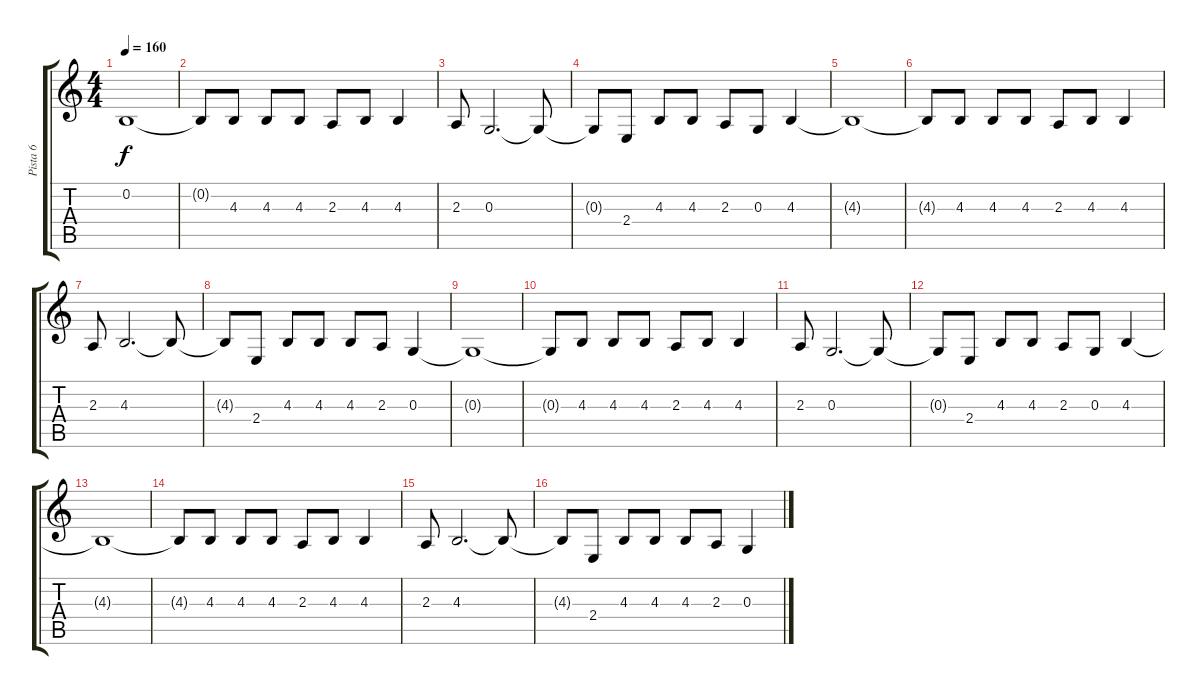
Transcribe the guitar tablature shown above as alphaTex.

\track ("Pista 6" "Pista 6") {instrument electricgrandpiano}
\staff {score tabs}
\tuning (E4 B3 G3 D3 A2 E2) {hide}
\ts (4 4)
\tempo 160
\clef g2
\ks c
0.2.1{dy f} |
0.2{t}.8 4.3.8 4.3.8 4.3.8 2.3.8 4.3.8 4.3.4 |
2.3.8 0.3.2{d} 0.3{t}.8 |
0.3{t}.8 2.4.8 4.3.8 4.3.8 2.3.8 0.3.8 4.3.4 |
4.3{t}.1 |
4.3{t}.8 4.3.8 4.3.8 4.3.8 2.3.8 4.3.8 4.3.4 |
2.3.8 4.3.2{d} 4.3{t}.8 |
4.3{t}.8 2.4.8 4.3.8 4.3.8 4.3.8 2.3.8 0.3.4 |
0.3{t}.1 |
0.3{t}.8 4.3.8 4.3.8 4.3.8 2.3.8 4.3.8 4.3.4 |
2.3.8 0.3.2{d} 0.3{t}.8 |
0.3{t}.8 2.4.8 4.3.8 4.3.8 2.3.8 0.3.8 4.3.4 |
4.3{t}.1 |
4.3{t}.8 4.3.8 4.3.8 4.3.8 2.3.8 4.3.8 4.3.4 |
2.3.8 4.3.2{d} 4.3{t}.8 |
4.3{t}.8 2.4.8 4.3.8 4.3.8 4.3.8 2.3.8 0.3.4
